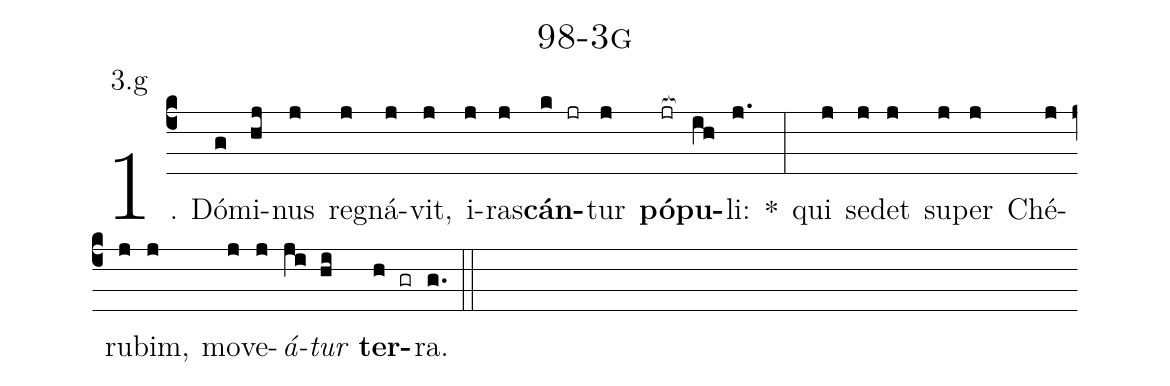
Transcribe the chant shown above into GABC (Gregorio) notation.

name: 98-3g;
annotation: 3.g;
%%
(c4)1. Dó(g)mi(hj)nus(j) re(j)gná(j)vit,(j) i(j)ras(j)<b>cán</b>(k jr)tur(j) <b>pó</b>(jr[ocb:1{])<b>pu</b>(ih[ocb:0}])li:(j.) *(:) qui(j) se(j)det(j) su(j)per(j) Ché(j)ru(j)bim,(j) mo(j)ve(j)<i>á</i>(ji)<i>tur</i>(hi) <b>ter</b>(h gr)ra.(g.) (::)
